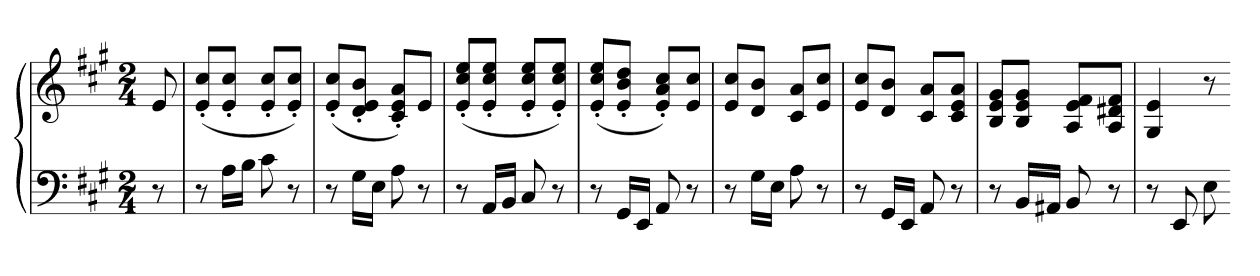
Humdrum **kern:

**kern	**kern
*part1	*part1
*staff2	*staff1
*clefF4	*clefG2
*k[f#c#g#]	*k[f#c#g#]
*A:	*A:
*M2/4	*M2/4
=	=
8r	8e
=121	=121
8r	(8e' 8cc#'L
16ALL	8e' 8cc#'J
16BJJ	.
8c#	8e' 8cc#'L
8r	8e' 8cc#'J)
=122	=122
8r	(8e' 8cc#'L
16G#LL	8d' 8e' 8b'J
16EJJ	.
8A	8c#' 8e' 8a'L)
8r	8eJ
=123	=123
8r	(8e' 8cc#' 8ee'L
16AALL	8e' 8cc#' 8ee'J
16BBJJ	.
8C#	8e' 8cc#' 8ee'L
8r	8e' 8cc#' 8ee'J)
=124	=124
8r	(8e' 8cc#' 8ee'L
16GG#LL	8e' 8b' 8dd'J
16EEJJ	.
8AA	8e' 8a' 8cc#'L)
8r	8e 8cc#J
=125	=125
8r	8e 8cc#L
16G#LL	8d 8bJ
16EJJ	.
8A	8c# 8aL
8r	8e 8cc#J
=126	=126
8r	8e 8cc#L
16GG#LL	8d 8bJ
16EEJJ	.
8AA	8c# 8aL
8r	8c# 8e 8aJ
=127	=127
8r	8B 8e 8g#L
16BBLL	8B 8e 8g#J
16AA#XJJ	.
8BB	8A 8e 8f#L
8r	8A 8d#X 8f#J
=128	=128
8r	4G# 4e
8EE	.
8E	8r
=-	=-
*-	*-
